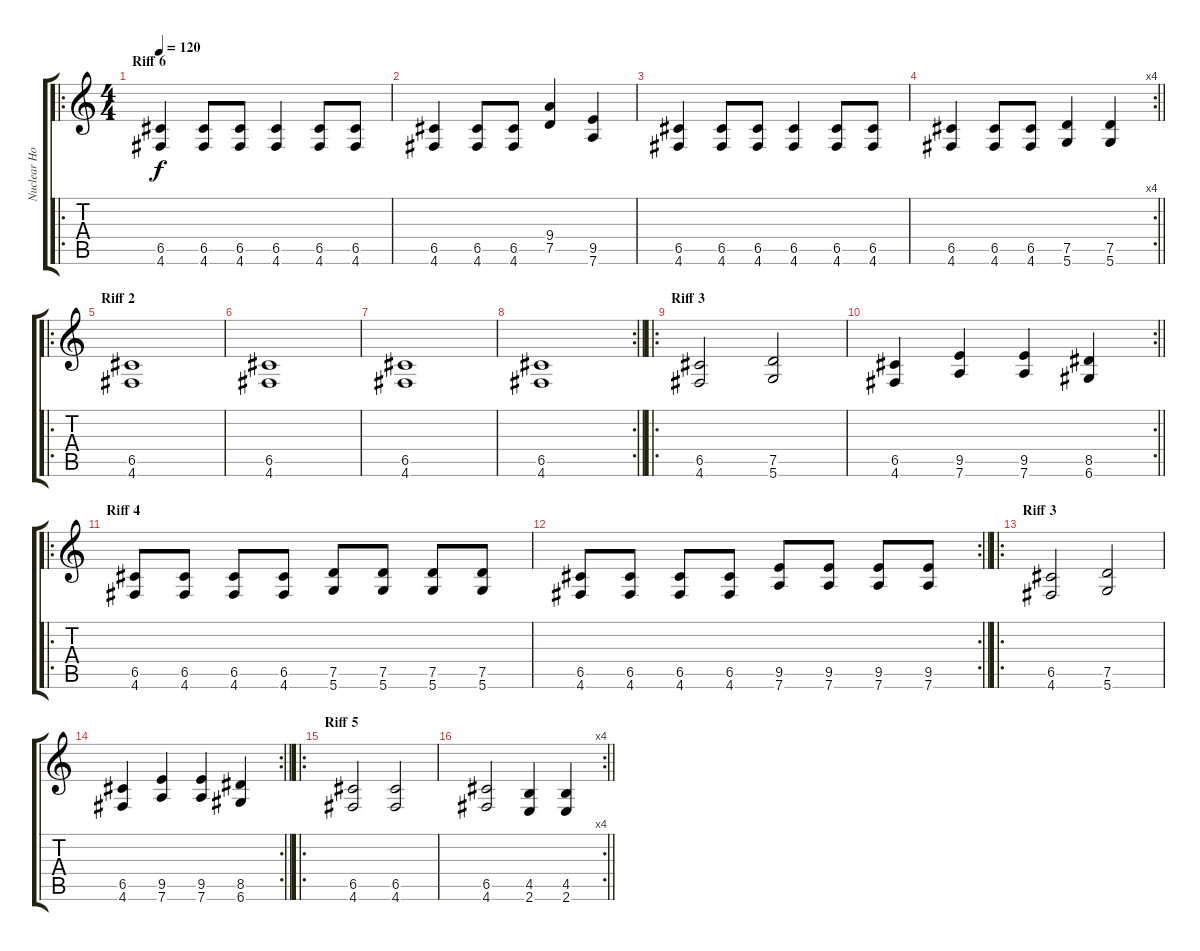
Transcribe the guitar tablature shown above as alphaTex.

\track ("Nuclear Holocausto Vengeance" "Nuclear Ho") {instrument overdrivenguitar}
\staff {score tabs}
\tuning (D4 A3 F3 C3 G2 D2) {hide}
\ro
\ts (4 4)
\section ("" "Riff 6")
\tempo 120
\clef g2
\ks c
(6.5 4.6).4{dy f} (6.5 4.6).8 (6.5 4.6).8 (6.5 4.6).4 (6.5 4.6).8 (6.5 4.6).8 |
(6.5 4.6).4 (6.5 4.6).8 (6.5 4.6).8 (9.4 7.5).4 (9.5 7.6).4 |
(6.5 4.6).4 (6.5 4.6).8 (6.5 4.6).8 (6.5 4.6).4 (6.5 4.6).8 (6.5 4.6).8 |
\rc 4
\barLineRight lightlight
(6.5 4.6).4 (6.5 4.6).8 (6.5 4.6).8 (7.5 5.6).4 (7.5 5.6).4 |
\ro
\section ("" "Riff 2")
(6.5 4.6).1 |
(6.5 4.6).1 |
(6.5 4.6).1 |
\rc 2
\barLineRight lightlight
(6.5 4.6).1 |
\ro
\section ("" "Riff 3")
(6.5 4.6).2 (7.5 5.6).2 |
\rc 2
\barLineRight lightlight
(6.5 4.6).4 (9.5 7.6).4 (9.5 7.6).4 (8.5 6.6).4 |
\ro
\section ("" "Riff 4")
(6.5 4.6).8 (6.5 4.6).8 (6.5 4.6).8 (6.5 4.6).8 (7.5 5.6).8 (7.5 5.6).8 (7.5 5.6).8 (7.5 5.6).8 |
\rc 2
\barLineRight lightlight
(6.5 4.6).8 (6.5 4.6).8 (6.5 4.6).8 (6.5 4.6).8 (9.5 7.6).8 (9.5 7.6).8 (9.5 7.6).8 (9.5 7.6).8 |
\ro
\section ("" "Riff 3")
(6.5 4.6).2 (7.5 5.6).2 |
\rc 2
\barLineRight lightlight
(6.5 4.6).4 (9.5 7.6).4 (9.5 7.6).4 (8.5 6.6).4 |
\ro
\section ("" "Riff 5")
(6.5 4.6).2 (6.5 4.6).2 |
\rc 4
\barLineRight lightlight
(6.5 4.6).2 (4.5 2.6).4 (4.5 2.6).4
